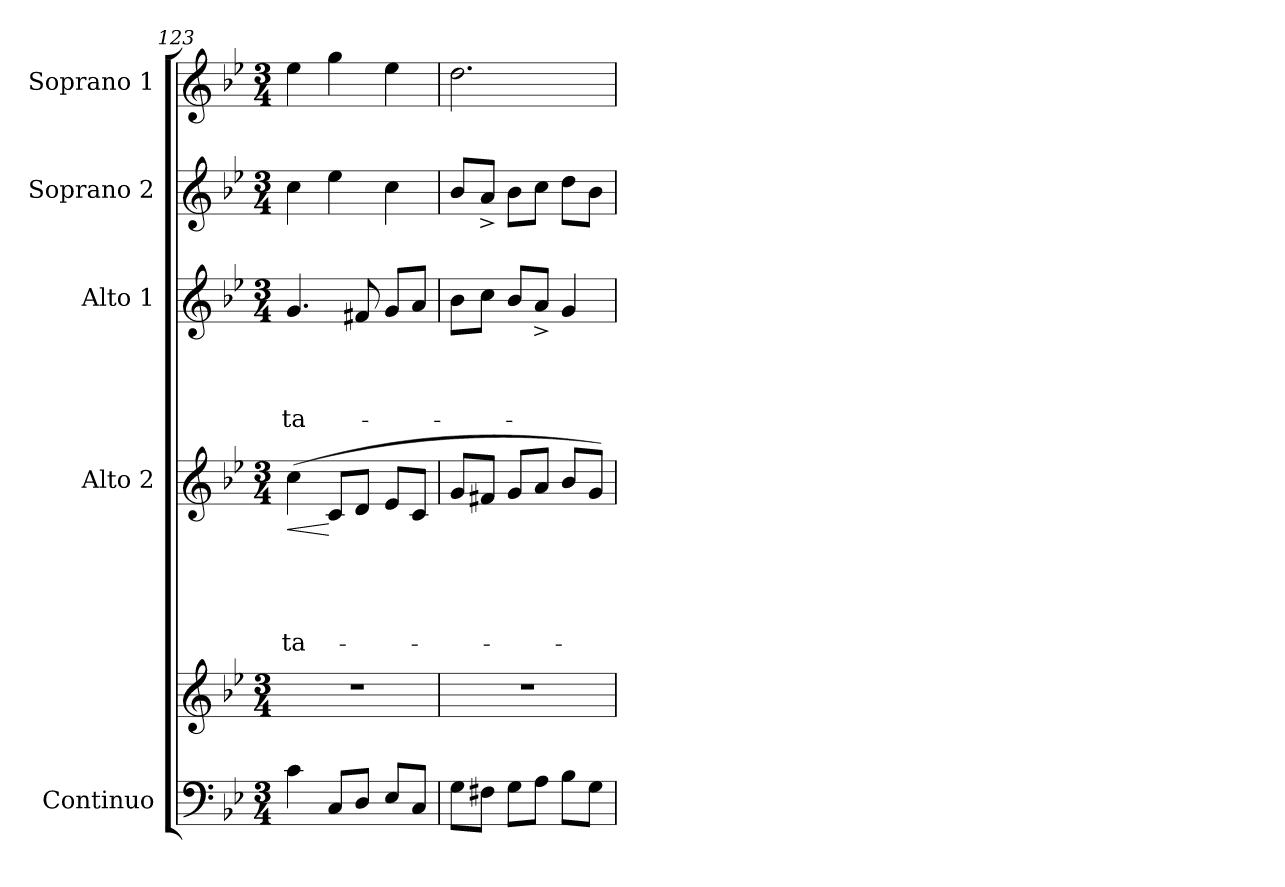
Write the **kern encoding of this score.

**kern	**kern	**kern	**text	**text	**text	**text	**text	**dynam	**kern	**text	**text	**text	**text	**kern	**kern
*part5	*part5	*part4	*part4	*part4	*part4	*part4	*part4	*part4	*part3	*part3	*part3	*part3	*part3	*part2	*part1
*staff6	*staff5	*staff4	*staff4	*staff4	*staff4	*staff4	*staff4	*staff4	*staff3	*staff3	*staff3	*staff3	*staff3	*staff2	*staff1
*I"Continuo	*	*I"Alto 2	*	*	*	*	*	*	*I"Alto 1	*	*	*	*	*I"Soprano 2	*I"Soprano 1
*	*	*I'A. 2	*	*	*	*	*	*	*I'A. 1	*	*	*	*	*I'S. 2	*I'S. 1
*clefF4	*clefG2	*clefG2	*	*	*	*	*	*	*clefG2	*	*	*	*	*clefG2	*clefG2
*k[b-e-]	*k[b-e-]	*k[b-e-]	*	*	*	*	*	*	*k[b-e-]	*	*	*	*	*k[b-e-]	*k[b-e-]
*B-:	*B-:	*B-:	*	*	*	*	*	*	*B-:	*	*	*	*	*B-:	*B-:
*M3/4	*M3/4	*M3/4	*	*	*	*	*	*	*M3/4	*	*	*	*	*M3/4	*M3/4
=123	=123	=123	=123	=123	=123	=123	=123	=123	=123	=123	=123	=123	=123	=123	=123
!	!LO:N:vis=1	!	!	!	!	!	!LO:LY:b	!LO:HP:b	!	!	!	!	!LO:LY:b	!	!
4c\	2.r	(>4cc\	.	.	.	.	-ta-	<	4.g/	.	.	.	-ta-	4cc\	4ee-\
8C/L	.	8c/L	.	.	.	.	.	[	.	.	.	.	.	4ee-\	4gg\
8D/J	.	8d/J	.	.	.	.	.	.	8f#X/	.	.	.	.	.	.
8E-/L	.	8e-/L	.	.	.	.	.	.	8g/L	.	.	.	.	4cc\	4ee-\
8C/J	.	8c/J	.	.	.	.	.	.	8a/J	.	.	.	.	.	.
=124	=124	=124	=124	=124	=124	=124	=124	=124	=124	=124	=124	=124	=124	=124	=124
!	!LO:N:vis=1	!	!	!	!	!	!	!	!	!	!	!	!	!	!
8G\L	2.r	8g/L	.	.	.	.	.	.	8b-\L	.	.	.	.	8b-/L	2.dd\
8F#X\J	.	8f#X/J	.	.	.	.	.	.	8cc\J	.	.	.	.	8a^</J	.
8G\L	.	8g/L	.	.	.	.	.	.	8b-/L	.	.	.	.	8b-\L	.
8A\J	.	8a/J	.	.	.	.	.	.	8a^</J	.	.	.	.	8cc\J	.
8B-\L	.	8b-/L	.	.	.	.	.	.	4g/	.	.	.	.	8dd\L	.
8G\J	.	8g/J)	.	.	.	.	.	.	.	.	.	.	.	8b-\J	.
=	=	=	=	=	=	=	=	=	=	=	=	=	=	=	=
*-	*-	*-	*-	*-	*-	*-	*-	*-	*-	*-	*-	*-	*-	*-	*-
